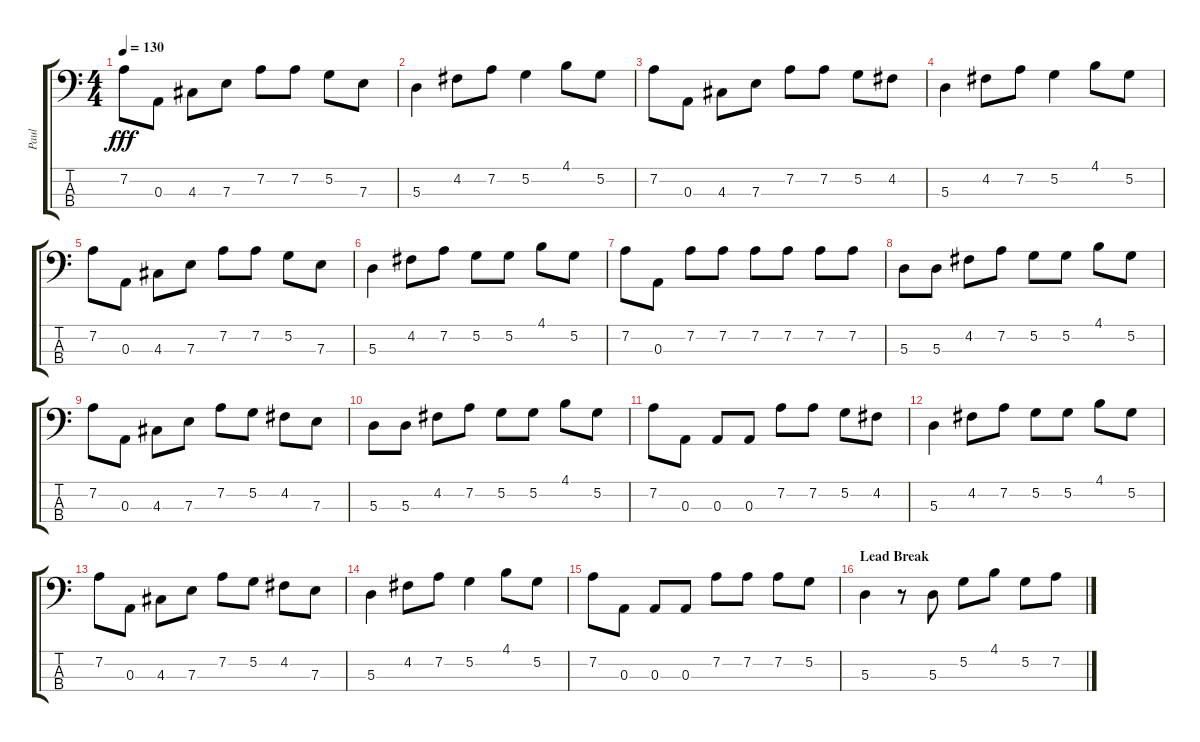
\track ("Paul" "Paul") {instrument acousticguitarnylon}
\staff {score tabs}
\tuning (G2 D2 A1 E1) {hide}
\ts (4 4)
\tempo 130
\clef f4
\ks c
7.2.8{dy fff} 0.3.8 4.3.8 7.3.8 7.2.8 7.2.8 5.2.8 7.3.8 |
5.3.4 4.2.8 7.2.8 5.2.4 4.1.8 5.2.8 |
7.2.8 0.3.8 4.3.8 7.3.8 7.2.8 7.2.8 5.2.8 4.2.8 |
5.3.4 4.2.8 7.2.8 5.2.4 4.1.8 5.2.8 |
7.2.8 0.3.8 4.3.8 7.3.8 7.2.8 7.2.8 5.2.8 7.3.8 |
5.3.4 4.2.8 7.2.8 5.2.8 5.2.8 4.1.8 5.2.8 |
7.2.8 0.3.8 7.2.8 7.2.8 7.2.8 7.2.8 7.2.8 7.2.8 |
5.3.8 5.3.8 4.2.8 7.2.8 5.2.8 5.2.8 4.1.8 5.2.8 |
7.2.8 0.3.8 4.3.8 7.3.8 7.2.8 5.2.8 4.2.8 7.3.8 |
5.3.8 5.3.8 4.2.8 7.2.8 5.2.8 5.2.8 4.1.8 5.2.8 |
7.2.8 0.3.8 0.3.8 0.3.8 7.2.8 7.2.8 5.2.8 4.2.8 |
5.3.4 4.2.8 7.2.8 5.2.8 5.2.8 4.1.8 5.2.8 |
7.2.8 0.3.8 4.3.8 7.3.8 7.2.8 5.2.8 4.2.8 7.3.8 |
5.3.4 4.2.8 7.2.8 5.2.4 4.1.8 5.2.8 |
7.2.8 0.3.8 0.3.8 0.3.8 7.2.8 7.2.8 7.2.8 5.2.8 |
\section ("" "Lead Break")
5.3.4 r.8 5.3.8 5.2.8 4.1.8 5.2.8 7.2.8
